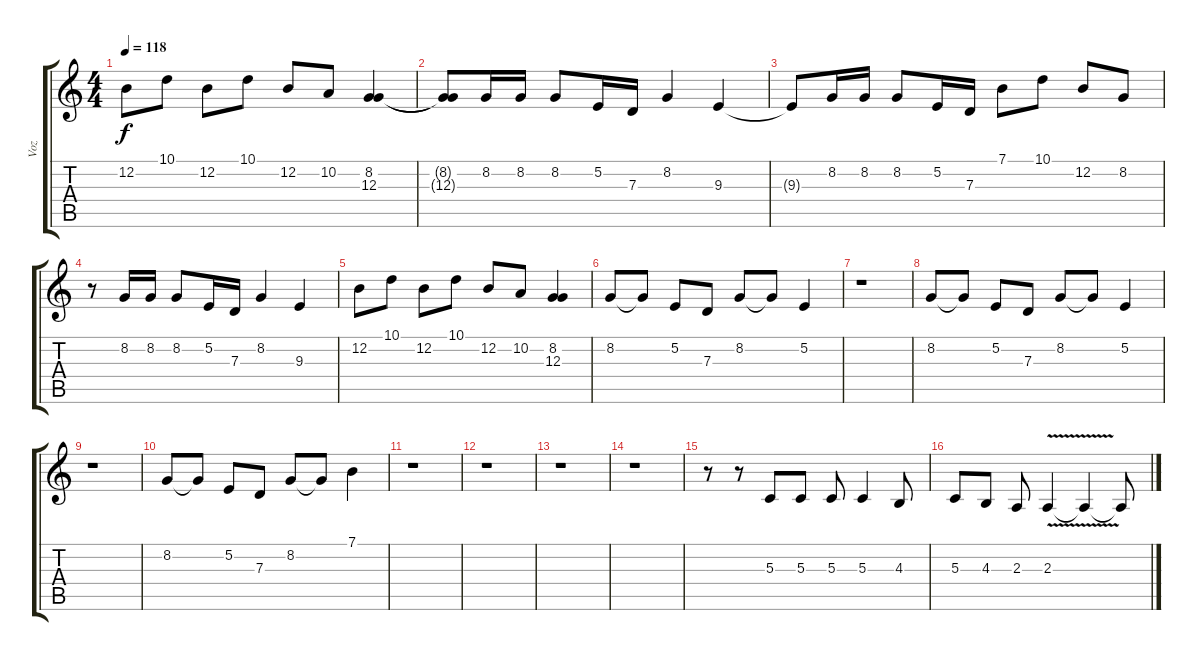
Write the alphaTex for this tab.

\track ("Voz" "Voz") {instrument cello}
\staff {score tabs}
\tuning (E4 B3 G3 D3 A2 E2) {hide}
\ts (4 4)
\tempo 118
\clef g2
\ks c
12.2.8{dy f} 10.1.8 12.2.8 10.1.8 12.2.8 10.2.8 (8.2 12.3).4 |
(8.2{t} 12.3{t}).8 8.2.16 8.2.16 8.2.8 5.2.16 7.3.16 8.2.4 9.3.4 |
9.3{t}.8 8.2.16 8.2.16 8.2.8 5.2.16 7.3.16 7.1.8 10.1.8 12.2.8 8.2.8 |
r.8 8.2.16 8.2.16 8.2.8 5.2.16 7.3.16 8.2.4 9.3.4 |
12.2.8 10.1.8 12.2.8 10.1.8 12.2.8 10.2.8 (8.2 12.3).4 |
8.2.8 8.2{t}.8 5.2.8 7.3.8 8.2.8 8.2{t}.8 5.2.4 |
r.1 |
8.2.8 8.2{t}.8 5.2.8 7.3.8 8.2.8 8.2{t}.8 5.2.4 |
r.1 |
8.2.8 8.2{t}.8 5.2.8 7.3.8 8.2.8 8.2{t}.8 7.1.4 |
r.1 |
r.1 |
r.1 |
r.1 |
r.8 r.8 5.3.8 5.3.8 5.3.8 5.3.4 4.3.8 |
5.3.8 4.3.8 2.3.8 2.3{v}.4 2.3{t}.4 2.3{t}.8
